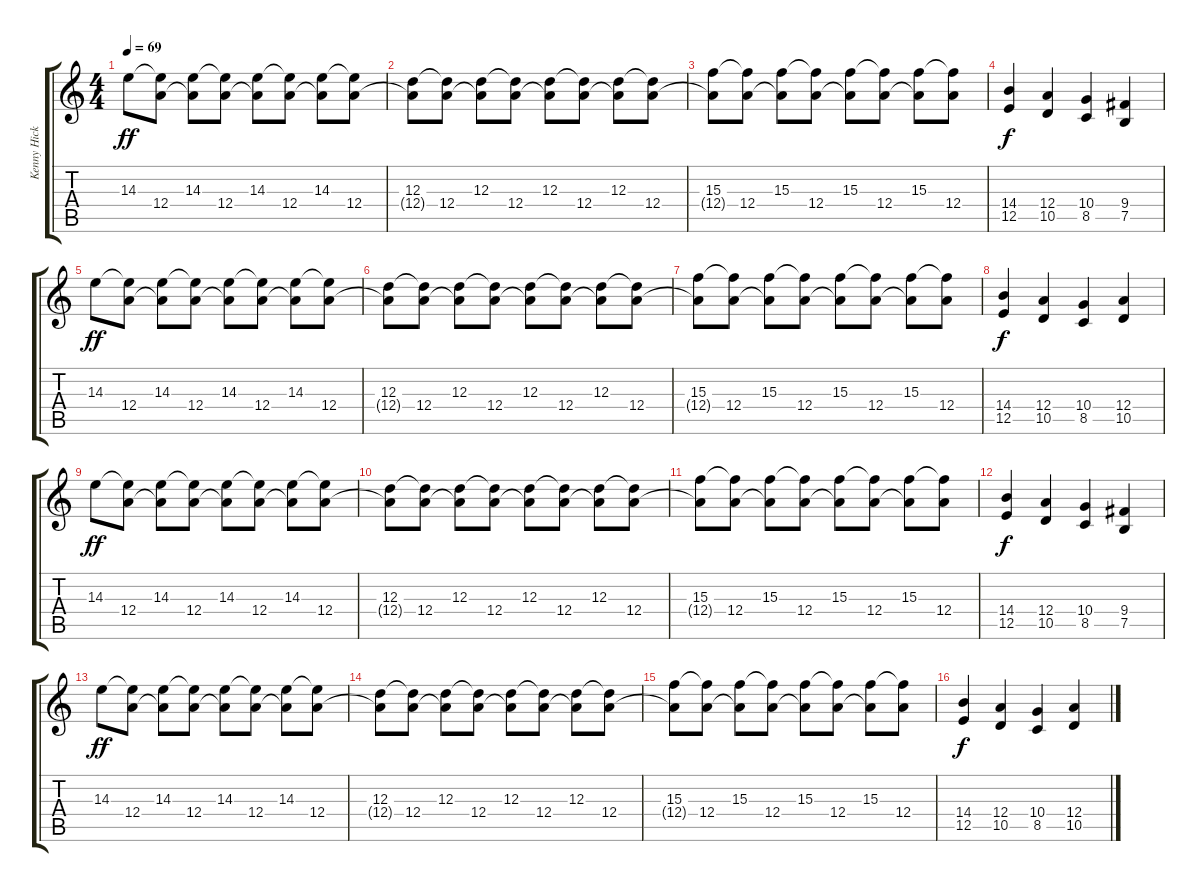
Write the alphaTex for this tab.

\track ("Kenny Hickey (Guitar)" "Kenny Hick") {instrument distortionguitar}
\staff {score tabs}
\tuning (B3 Gb3 D3 A2 E2 B1) {hide}
\ts (4 4)
\tempo 69
\clef g2
\ks c
14.3.8{dy ff} (14.3{t} 12.4).8 (14.3 12.4{t}).8 (14.3{t} 12.4).8 (14.3 12.4{t}).8 (14.3{t} 12.4).8 (14.3 12.4{t}).8 (14.3{t} 12.4).8 |
(12.3 12.4{t}).8 (12.3{t} 12.4).8 (12.3 12.4{t}).8 (12.3{t} 12.4).8 (12.3 12.4{t}).8 (12.3{t} 12.4).8 (12.3 12.4{t}).8 (12.3{t} 12.4).8 |
(15.3 12.4{t}).8 (15.3{t} 12.4).8 (15.3 12.4{t}).8 (15.3{t} 12.4).8 (15.3 12.4{t}).8 (15.3{t} 12.4).8 (15.3 12.4{t}).8 (15.3{t} 12.4).8 |
(14.4 12.5).4{dy f} (12.4 10.5).4 (10.4 8.5).4 (9.4 7.5).4 |
14.3.8{dy ff volume 12} (14.3{t} 12.4).8 (14.3 12.4{t}).8 (14.3{t} 12.4).8 (14.3 12.4{t}).8 (14.3{t} 12.4).8 (14.3 12.4{t}).8 (14.3{t} 12.4).8 |
(12.3 12.4{t}).8 (12.3{t} 12.4).8 (12.3 12.4{t}).8 (12.3{t} 12.4).8 (12.3 12.4{t}).8 (12.3{t} 12.4).8 (12.3 12.4{t}).8 (12.3{t} 12.4).8 |
(15.3 12.4{t}).8 (15.3{t} 12.4).8 (15.3 12.4{t}).8 (15.3{t} 12.4).8 (15.3 12.4{t}).8 (15.3{t} 12.4).8 (15.3 12.4{t}).8 (15.3{t} 12.4).8 |
(14.4 12.5).4{dy f} (12.4 10.5).4 (10.4 8.5).4 (12.4 10.5).4 |
14.3.8{dy ff volume 8} (14.3{t} 12.4).8 (14.3 12.4{t}).8 (14.3{t} 12.4).8 (14.3 12.4{t}).8 (14.3{t} 12.4).8 (14.3 12.4{t}).8 (14.3{t} 12.4).8 |
(12.3 12.4{t}).8 (12.3{t} 12.4).8 (12.3 12.4{t}).8 (12.3{t} 12.4).8 (12.3 12.4{t}).8 (12.3{t} 12.4).8 (12.3 12.4{t}).8 (12.3{t} 12.4).8 |
(15.3 12.4{t}).8 (15.3{t} 12.4).8 (15.3 12.4{t}).8 (15.3{t} 12.4).8 (15.3 12.4{t}).8 (15.3{t} 12.4).8 (15.3 12.4{t}).8 (15.3{t} 12.4).8 |
(14.4 12.5).4{dy f} (12.4 10.5).4 (10.4 8.5).4 (9.4 7.5).4 |
14.3.8{dy ff volume 4} (14.3{t} 12.4).8 (14.3 12.4{t}).8 (14.3{t} 12.4).8 (14.3 12.4{t}).8 (14.3{t} 12.4).8 (14.3 12.4{t}).8 (14.3{t} 12.4).8 |
(12.3 12.4{t}).8 (12.3{t} 12.4).8 (12.3 12.4{t}).8 (12.3{t} 12.4).8 (12.3 12.4{t}).8 (12.3{t} 12.4).8 (12.3 12.4{t}).8 (12.3{t} 12.4).8 |
(15.3 12.4{t}).8 (15.3{t} 12.4).8 (15.3 12.4{t}).8 (15.3{t} 12.4).8 (15.3 12.4{t}).8 (15.3{t} 12.4).8 (15.3 12.4{t}).8 (15.3{t} 12.4).8 |
(14.4 12.5).4{dy f} (12.4 10.5).4 (10.4 8.5).4 (12.4 10.5).4
